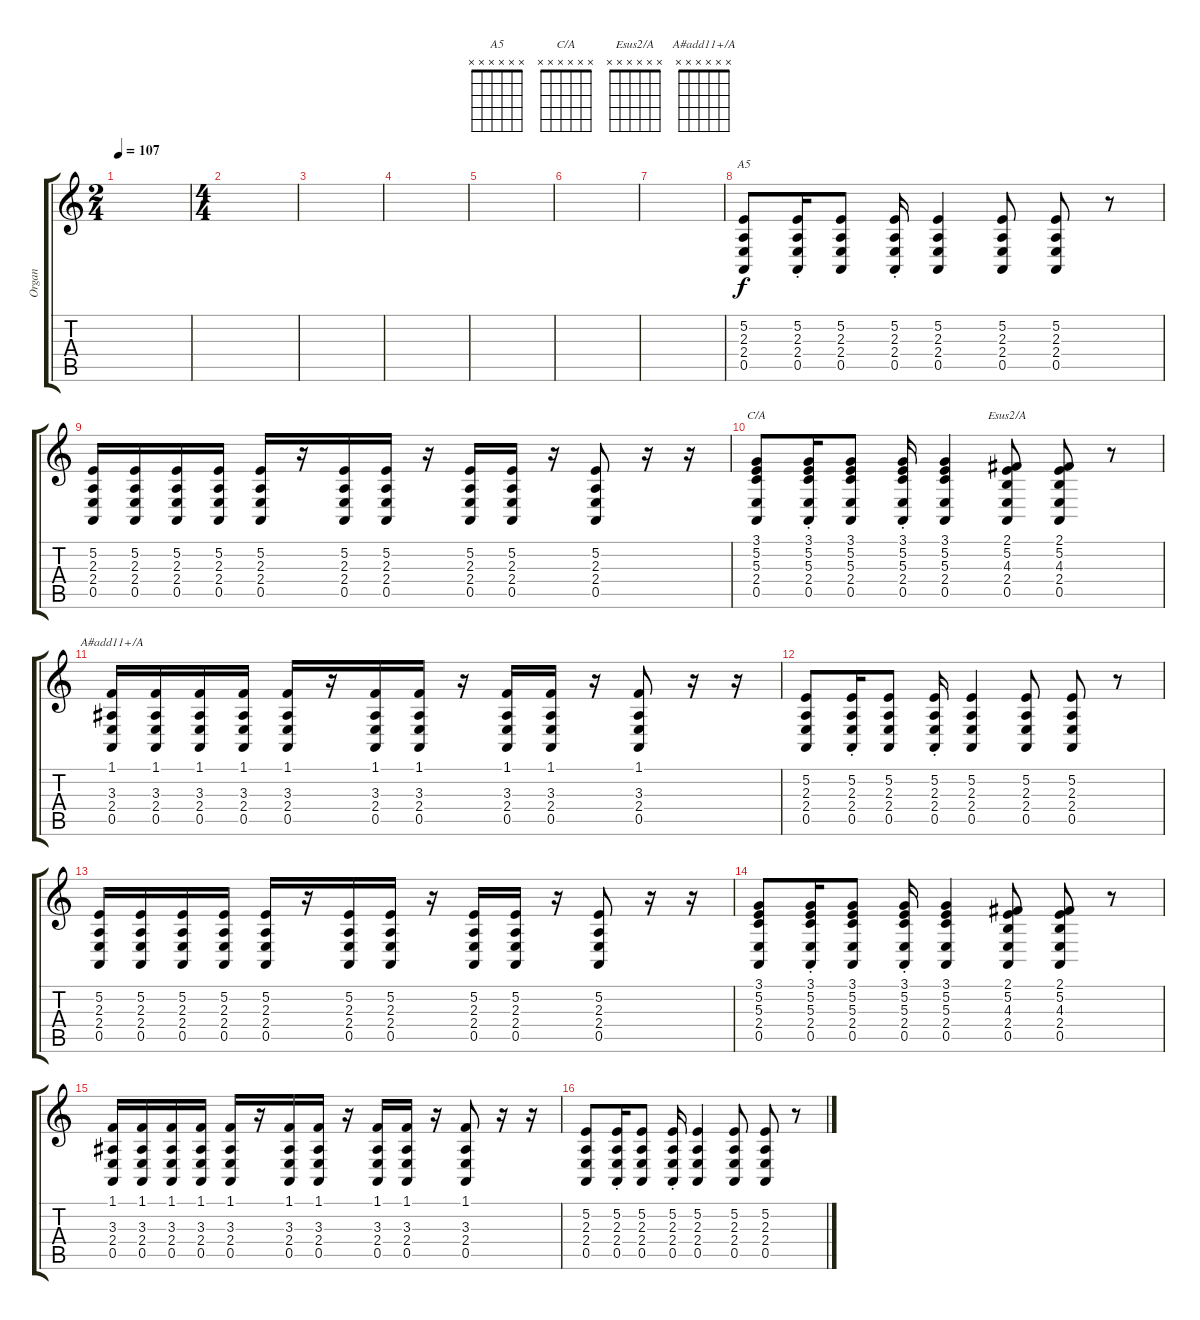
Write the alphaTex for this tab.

\track ("Organ" "Organ") {instrument drawbarorgan}
\staff {score tabs}
\tuning (E4 B3 G3 D3 A2 E2) {hide}
\chord ("A5" x x x x x x)
\chord ("C/A" x x x x x x)
\chord ("Esus2/A" x x x x x x)
\chord ("A#add11+/A" x x x x x x)
\ts (2 4)
\tempo 107
\clef g2
\ks c
|
\ts (4 4)
|
|
|
|
|
|
(5.2 2.3 2.4 0.5).8{ch "A5"} (5.2 2.3 2.4{st} 0.5{st}).16 (5.2 2.3 2.4 0.5).8 (5.2 2.3 2.4{st} 0.5{st}).16 (5.2 2.3 2.4 0.5).4 (5.2 2.3 2.4 0.5).8 (5.2 2.3 2.4 0.5).8 r.8 |
(5.2 2.3 2.4 0.5).16 (5.2 2.3 2.4 0.5).16 (5.2 2.3 2.4 0.5).16 (5.2 2.3 2.4 0.5).16 (5.2 2.3 2.4 0.5).16 r.16 (5.2 2.3 2.4 0.5).16 (5.2 2.3 2.4 0.5).16 r.16 (5.2 2.3 2.4 0.5).16 (5.2 2.3 2.4 0.5).16 r.16 (5.2 2.3 2.4 0.5).8 r.16 r.16 |
(3.1 5.2 5.3 2.4 0.5).8{ch "C/A"} (3.1{st} 5.2{st} 5.3{st} 2.4{st} 0.5{st}).16 (3.1 5.2 5.3 2.4 0.5).8 (3.1{st} 5.2{st} 5.3{st} 2.4{st} 0.5{st}).16 (3.1 5.2 5.3 2.4 0.5).4 (2.1 5.2 4.3 2.4 0.5).8{ch "Esus2/A"} (2.1 5.2 4.3 2.4 0.5).8 r.8 |
(1.1 3.3 2.4 0.5).16{ch "A#add11+/A"} (1.1 3.3 2.4 0.5).16 (1.1 3.3 2.4 0.5).16 (1.1 3.3 2.4 0.5).16 (1.1 3.3 2.4 0.5).16 r.16 (1.1 3.3 2.4 0.5).16 (1.1 3.3 2.4 0.5).16 r.16 (1.1 3.3 2.4 0.5).16 (1.1 3.3 2.4 0.5).16 r.16 (1.1 3.3 2.4 0.5).8 r.16 r.16 |
(5.2 2.3 2.4 0.5).8 (5.2 2.3 2.4{st} 0.5{st}).16 (5.2 2.3 2.4 0.5).8 (5.2 2.3 2.4{st} 0.5{st}).16 (5.2 2.3 2.4 0.5).4 (5.2 2.3 2.4 0.5).8 (5.2 2.3 2.4 0.5).8 r.8 |
(5.2 2.3 2.4 0.5).16 (5.2 2.3 2.4 0.5).16 (5.2 2.3 2.4 0.5).16 (5.2 2.3 2.4 0.5).16 (5.2 2.3 2.4 0.5).16 r.16 (5.2 2.3 2.4 0.5).16 (5.2 2.3 2.4 0.5).16 r.16 (5.2 2.3 2.4 0.5).16 (5.2 2.3 2.4 0.5).16 r.16 (5.2 2.3 2.4 0.5).8 r.16 r.16 |
(3.1 5.2 5.3 2.4 0.5).8 (3.1{st} 5.2{st} 5.3{st} 2.4{st} 0.5{st}).16 (3.1 5.2 5.3 2.4 0.5).8 (3.1{st} 5.2{st} 5.3{st} 2.4{st} 0.5{st}).16 (3.1 5.2 5.3 2.4 0.5).4 (2.1 5.2 4.3 2.4 0.5).8 (2.1 5.2 4.3 2.4 0.5).8 r.8 |
(1.1 3.3 2.4 0.5).16 (1.1 3.3 2.4 0.5).16 (1.1 3.3 2.4 0.5).16 (1.1 3.3 2.4 0.5).16 (1.1 3.3 2.4 0.5).16 r.16 (1.1 3.3 2.4 0.5).16 (1.1 3.3 2.4 0.5).16 r.16 (1.1 3.3 2.4 0.5).16 (1.1 3.3 2.4 0.5).16 r.16 (1.1 3.3 2.4 0.5).8 r.16 r.16 |
(5.2 2.3 2.4 0.5).8 (5.2 2.3 2.4{st} 0.5{st}).16 (5.2 2.3 2.4 0.5).8 (5.2 2.3 2.4{st} 0.5{st}).16 (5.2 2.3 2.4 0.5).4 (5.2 2.3 2.4 0.5).8 (5.2 2.3 2.4 0.5).8 r.8
